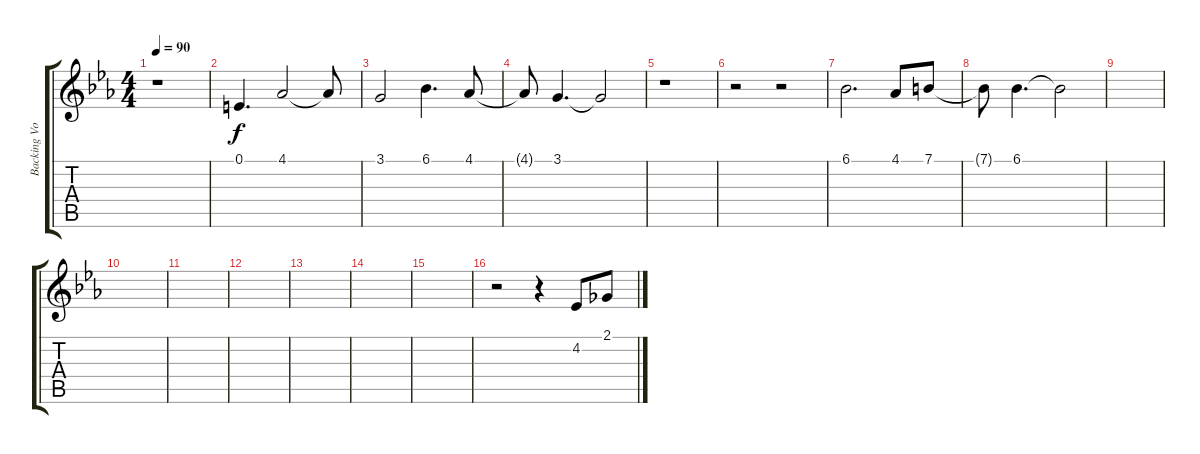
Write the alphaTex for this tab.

\track ("Backing Vocals" "Backing Vo") {instrument viola}
\staff {score tabs}
\tuning (E4 B3 G3 D3 A2 E2) {hide}
\ts (4 4)
\tempo 90
\clef g2
\ks cminor
r.1{dy f} |
0.1.4{d} 4.1.2 4.1{t}.8 |
3.1.2 6.1.4{d} 4.1.8 |
4.1{t}.8 3.1.4{d} 3.1{t}.2 |
r.1 |
r.2 r.2 |
6.1.2{d} 4.1.8 7.1.8 |
7.1{t}.8 6.1.4{d} 6.1{t}.2 |
|
|
|
|
|
|
|
r.2 r.4 4.2.8 2.1.8
